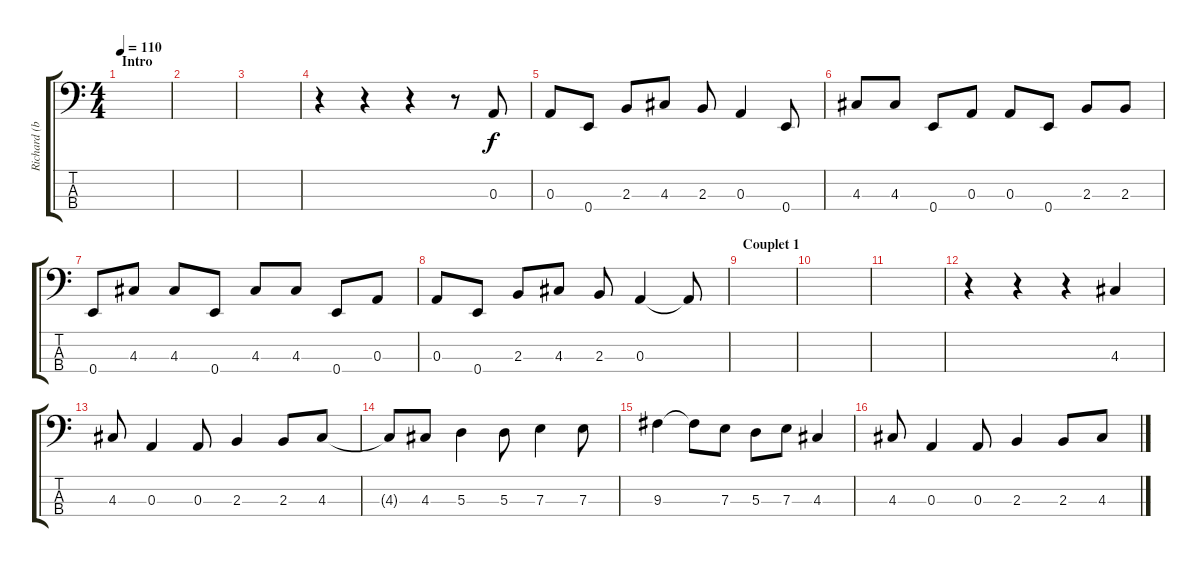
\track ("Richard (basse)" "Richard (b") {instrument electricbasspick}
\staff {score tabs}
\tuning (G2 D2 A1 E1) {hide}
\ts (4 4)
\section ("" "Intro")
\tempo 110
\clef f4
\ks c
|
|
|
r.4 r.4 r.4 r.8 0.3.8 |
0.3.8 0.4.8 2.3.8 4.3.8 2.3.8 0.3.4 0.4.8 |
4.3.8 4.3.8 0.4.8 0.3.8 0.3.8 0.4.8 2.3.8 2.3.8 |
0.4.8 4.3.8 4.3.8 0.4.8 4.3.8 4.3.8 0.4.8 0.3.8 |
0.3.8 0.4.8 2.3.8 4.3.8 2.3.8 0.3.4 0.3{t}.8 |
\section ("" "Couplet 1")
|
|
|
r.4 r.4 r.4 4.3.4 |
4.3.8 0.3.4 0.3.8 2.3.4 2.3.8 4.3.8 |
4.3{t}.8 4.3.8 5.3.4 5.3.8 7.3.4 7.3.8 |
9.3.4 9.3{t}.8 7.3.8 5.3.8 7.3.8 4.3.4 |
4.3.8 0.3.4 0.3.8 2.3.4 2.3.8 4.3.8
